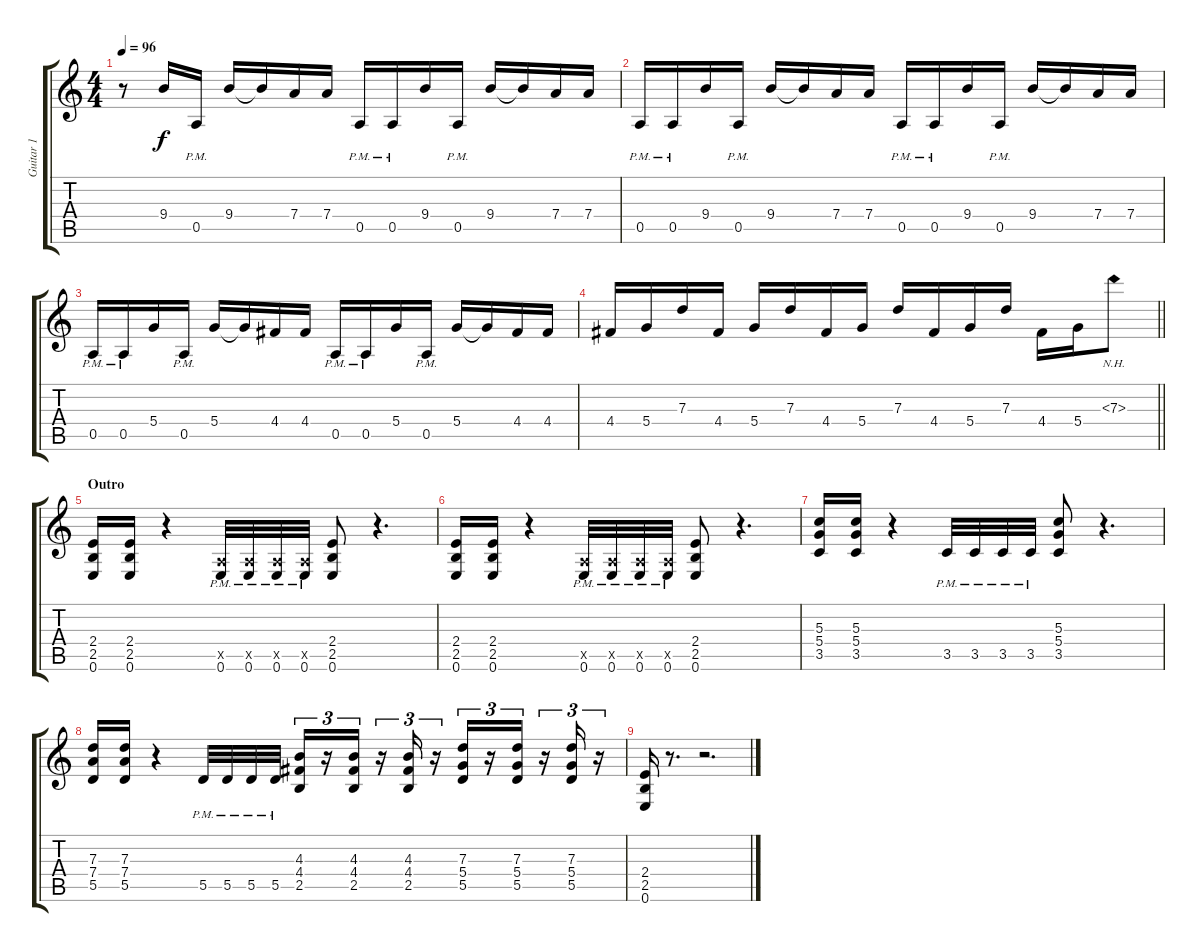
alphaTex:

\track ("Guitar 1" "Guitar 1") {instrument electricguitarjazz}
\staff {score tabs}
\tuning (E4 B3 G3 D3 A2 E2) {hide}
\ts (4 4)
\tempo 96
\clef g2
\ks c
r.8{dy f instrument distortionguitar} 9.4.16 0.5{pm}.16 9.4.16 9.4{t}.16 7.4.16 7.4.16 0.5{pm}.16 0.5{pm}.16 9.4.16 0.5{pm}.16 9.4.16 9.4{t}.16 7.4.16 7.4.16 |
0.5{pm}.16 0.5{pm}.16 9.4.16 0.5{pm}.16 9.4.16 9.4{t}.16 7.4.16 7.4.16 0.5{pm}.16 0.5{pm}.16 9.4.16 0.5{pm}.16 9.4.16 9.4{t}.16 7.4.16 7.4.16 |
0.5{pm}.16 0.5{pm}.16 5.4.16 0.5{pm}.16 5.4.16 5.4{t}.16 4.4.16 4.4.16 0.5{pm}.16 0.5{pm}.16 5.4.16 0.5{pm}.16 5.4.16 5.4{t}.16 4.4.16 4.4.16 |
\barLineRight lightlight
4.4.16 5.4.16 7.3.16 4.4.16 5.4.16 7.3.16 4.4.16 5.4.16 7.3.16 4.4.16 5.4.16 7.3.16 4.4.16 5.4.16 7.3{nh}.8{instrument guitarharmonics} |
\section ("" "Outro")
(2.4 2.5 0.6).16{instrument distortionguitar} (2.4 2.5 0.6).16 r.4 (0.5{x} 0.6{pm}).32 (0.5{x} 0.6{pm}).32 (0.5{x} 0.6{pm}).32 (0.5{x} 0.6{pm}).32 (2.4 2.5 0.6).8 r.4{d} |
(2.4 2.5 0.6).16{instrument distortionguitar} (2.4 2.5 0.6).16 r.4 (0.5{x} 0.6{pm}).32 (0.5{x} 0.6{pm}).32 (0.5{x} 0.6{pm}).32 (0.5{x} 0.6{pm}).32 (2.4 2.5 0.6).8 r.4{d} |
(5.3 5.4 3.5).16{instrument distortionguitar} (5.3 5.4 3.5).16 r.4 3.5{pm}.32 3.5{pm}.32 3.5{pm}.32 3.5{pm}.32 (5.3 5.4 3.5).8 r.4{d} |
(7.3 7.4 5.5).16 (7.3 7.4 5.5).16 r.4 5.5{pm}.32 5.5{pm}.32 5.5{pm}.32 5.5{pm}.32 (4.3 4.4 2.5).16{tu (3 2)} r.16{tu (3 2)} (4.3 4.4 2.5).16{tu (3 2)} r.16{tu (3 2)} (4.3 4.4 2.5).16{tu (3 2)} r.16{tu (3 2)} (7.3 5.4 5.5).16{tu (3 2)} r.16{tu (3 2)} (7.3 5.4 5.5).16{tu (3 2)} r.16{tu (3 2)} (7.3 5.4 5.5).16{tu (3 2)} r.16{tu (3 2)} |
(2.4 2.5 0.6).16 r.8{d} r.2{d}
